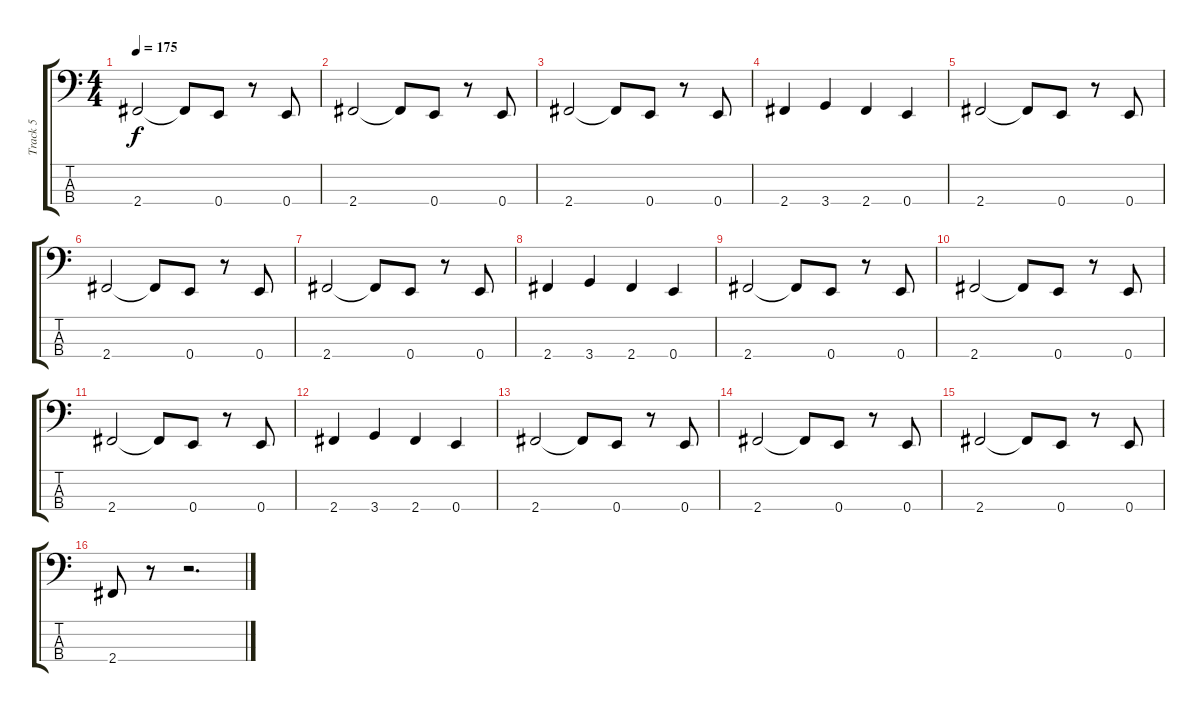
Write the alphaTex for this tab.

\track ("Track 5" "Track 5") {instrument electricbasspick}
\staff {score tabs}
\tuning (G2 D2 A1 E1) {hide}
\ts (4 4)
\tempo 175
\clef f4
\ks c
2.4.2{dy f} 2.4{t}.8 0.4.8 r.8 0.4.8 |
2.4.2 2.4{t}.8 0.4.8 r.8 0.4.8 |
2.4.2 2.4{t}.8 0.4.8 r.8 0.4.8 |
2.4.4 3.4.4 2.4.4 0.4.4 |
2.4.2 2.4{t}.8 0.4.8 r.8 0.4.8 |
2.4.2 2.4{t}.8 0.4.8 r.8 0.4.8 |
2.4.2 2.4{t}.8 0.4.8 r.8 0.4.8 |
2.4.4 3.4.4 2.4.4 0.4.4 |
2.4.2 2.4{t}.8 0.4.8 r.8 0.4.8 |
2.4.2 2.4{t}.8 0.4.8 r.8 0.4.8 |
2.4.2 2.4{t}.8 0.4.8 r.8 0.4.8 |
2.4.4 3.4.4 2.4.4 0.4.4 |
2.4.2 2.4{t}.8 0.4.8 r.8 0.4.8 |
2.4.2 2.4{t}.8 0.4.8 r.8 0.4.8 |
2.4.2 2.4{t}.8 0.4.8 r.8 0.4.8 |
2.4.8 r.8 r.2{d}
